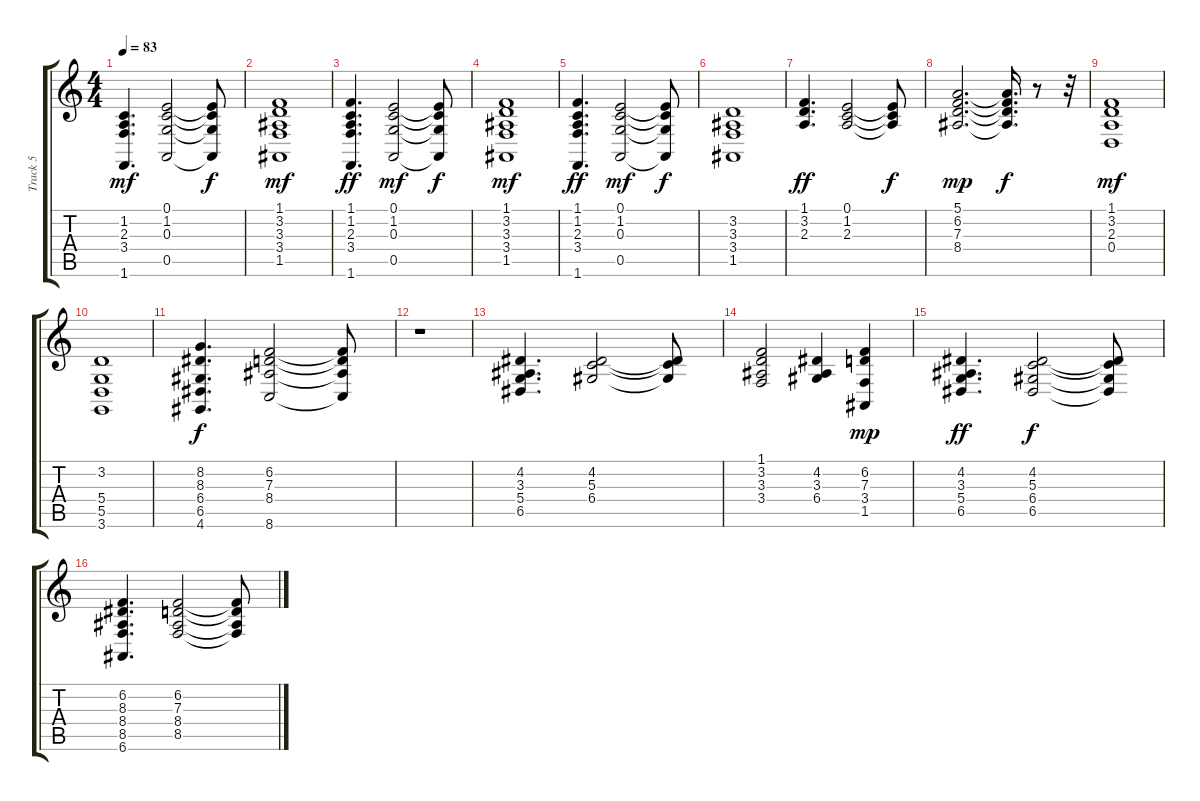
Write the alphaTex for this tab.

\track ("Track 5" "Track 5") {instrument pad2warm}
\staff {score tabs}
\tuning (E4 B3 G3 D3 A2 E2) {hide}
\ts (4 4)
\tempo 83
\clef g2
\ks c
(1.2 2.3 3.4 1.6).4{d dy mf} (0.1 1.2 0.3 0.5).2 (0.1{t} 1.2{t} 0.3{t} 0.5{t}).8{dy f} |
(1.1 3.2 3.3 3.4 1.5).1{dy mf} |
(1.1 1.2 2.3 3.4 1.6).4{d dy ff} (0.1 1.2 0.3 0.5).2{dy mf} (0.1{t} 1.2{t} 0.3{t} 0.5{t}).8{dy f} |
(1.1 3.2 3.3 3.4 1.5).1{dy mf} |
(1.1 1.2 2.3 3.4 1.6).4{d dy ff} (0.1 1.2 0.3 0.5).2{dy mf} (0.1{t} 1.2{t} 0.3{t} 0.5{t}).8{dy f} |
(3.2 3.3 3.4 1.5).1 |
(1.1 3.2 2.3).4{d dy ff} (0.1 1.2 2.3).2 (0.1{t} 1.2{t} 2.3{t}).8{dy f} |
(5.1 6.2 7.3 8.4).2{d dy mp} (5.1{t} 6.2{t} 7.3{t} 8.4{t}).16{d dy f} r.8 r.32 |
(1.1 3.2 2.3 0.4).1{dy mf} |
(3.2 5.4 5.5 3.6).1 |
(8.2 8.3 6.4 6.5 4.6).4{d dy f} (6.2 7.3 8.4 8.6).2 (6.2{t} 7.3{t} 8.4{t} 8.6{t}).8 |
r.1 |
(4.2 3.3 5.4 6.5).4{d} (4.2 5.3 6.4).2 (4.2{t} 5.3{t} 6.4{t}).8 |
(1.1 3.2 3.3 3.4).2 (4.2 3.3 6.4).4 (6.2 7.3 3.4 1.5).4{dy mp} |
(4.2 3.3 5.4 6.5).4{d dy ff} (4.2 5.3 6.4 6.5).2{dy f} (4.2{t} 5.3{t} 6.4{t} 6.5{t}).8 |
(6.2 8.3 8.4 8.5 6.6).4{d} (6.2 7.3 8.4 8.5).2 (6.2{t} 7.3{t} 8.4{t} 8.5{t}).8
